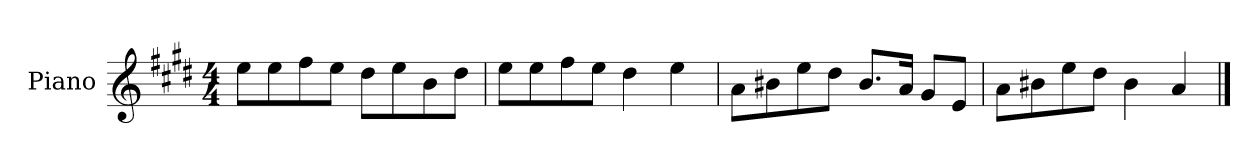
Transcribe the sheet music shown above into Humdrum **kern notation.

**kern
*part1
*staff1
*I"Piano
*I'P-no
*clefG2
*k[f#c#g#d#]
*M4/4
*MM90
=1
8ee\L
8ee\
8ff#\
8ee\J
8dd#\L
8ee\
8b\
8dd#\J
=2
8ee\L
8ee\
8ff#\
8ee\J
4dd#\
4ee\
=3
8a\L
8b#X\
8ee\
8dd#\J
8.b#/L
16a/Jk
8g#/L
8e/J
=4
8a\L
8b#X\
8ee\
8dd#\J
4b#\
4a/
==
*-
